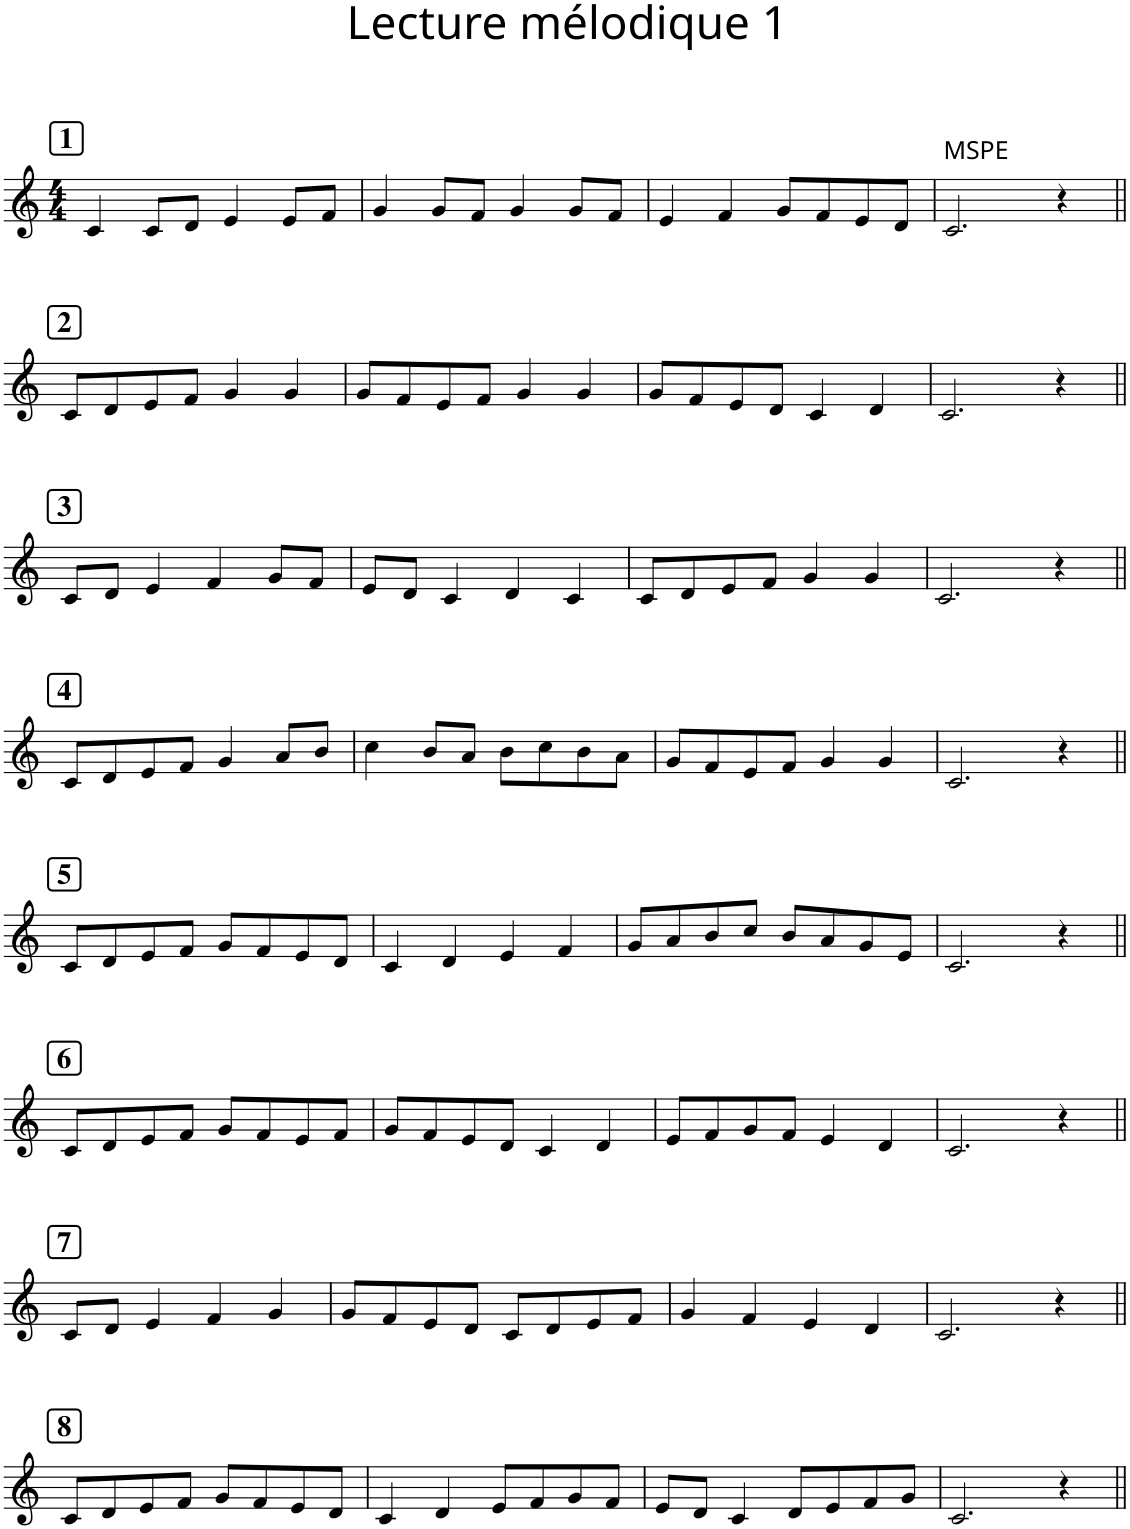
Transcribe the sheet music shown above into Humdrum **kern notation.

**kern
*part1
*staff1
*I"P1
*clefG2
*k[]
*M4/4
!!LO:REH:place=s1:a:B:cj:fs=14:t=1
=1
4c/
8c/L
8d/J
4e/
8e/L
8f/J
=2
4g/
8g/L
8f/J
4g/
8g/L
8f/J
=3
4e/
4f/
8g/L
8f/
8e/
8d/J
=4
!LO:TX:a:t=MSPE
2.c/
4r
!!LO:LB:g=z
!!LO:REH:place=s1:a:B:cj:fs=14:t=2
=5||
8c/L
8d/
8e/
8f/J
4g/
4g/
=6
8g/L
8f/
8e/
8f/J
4g/
4g/
=7
8g/L
8f/
8e/
8d/J
4c/
4d/
=8
2.c/
4r
!!LO:LB:g=z
!!LO:REH:place=s1:a:B:cj:fs=14:t=3
=9||
8c/L
8d/J
4e/
4f/
8g/L
8f/J
=10
8e/L
8d/J
4c/
4d/
4c/
=11
8c/L
8d/
8e/
8f/J
4g/
4g/
=12
2.c/
4r
!!LO:LB:g=z
!!LO:REH:place=s1:a:B:cj:fs=14:t=4
=13||
8c/L
8d/
8e/
8f/J
4g/
8a/L
8b/J
=14
4cc\
8b/L
8a/J
8b\L
8cc\
8b\
8a\J
=15
8g/L
8f/
8e/
8f/J
4g/
4g/
=16
2.c/
4r
!!LO:LB:g=z
!!LO:REH:place=s1:a:B:cj:fs=14:t=5
=17||
8c/L
8d/
8e/
8f/J
8g/L
8f/
8e/
8d/J
=18
4c/
4d/
4e/
4f/
=19
8g/L
8a/
8b/
8cc/J
8b/L
8a/
8g/
8e/J
=20
2.c/
4r
!!LO:LB:g=z
!!LO:REH:place=s1:a:B:cj:fs=14:t=6
=21||
8c/L
8d/
8e/
8f/J
8g/L
8f/
8e/
8f/J
=22
8g/L
8f/
8e/
8d/J
4c/
4d/
=23
8e/L
8f/
8g/
8f/J
4e/
4d/
=24
2.c/
4r
!!LO:LB:g=z
!!LO:REH:place=s1:a:B:cj:fs=14:t=7
=25||
8c/L
8d/J
4e/
4f/
4g/
=26
8g/L
8f/
8e/
8d/J
8c/L
8d/
8e/
8f/J
=27
4g/
4f/
4e/
4d/
=28
2.c/
4r
!!LO:LB:g=z
!!LO:REH:place=s1:a:B:cj:fs=14:t=8
=29||
8c/L
8d/
8e/
8f/J
8g/L
8f/
8e/
8d/J
=30
4c/
4d/
8e/L
8f/
8g/
8f/J
=31
8e/L
8d/J
4c/
8d/L
8e/
8f/
8g/J
=32
2.c/
4r
=||
*-
